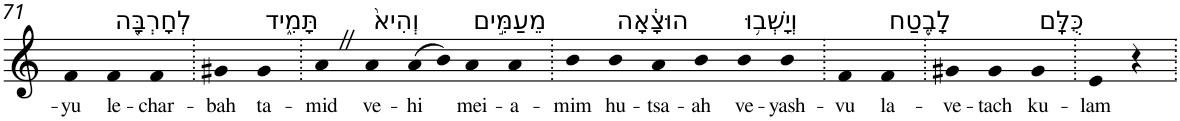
**kern	**text
*part1	*part1
*staff1	*staff1
*I"Piano	*
*I'Pno	*
!!LO:PB:g=z
*clefG2	*
*k[]	*
=71	=71
!	!LO:LY:b
4f	-yu
!LO:TX:a:t=לְחָרְבָּ֖ה	!
!	!LO:LY:b
4f	le-
!	!LO:LY:b
4f	-char-
=72.	=72.
!	!LO:LY:b
4g#X	-bah
!LO:TX:a:t=תָּמִ֑יד	!
!	!LO:LY:b
4g#	ta-
=73.	=73.
!	!LO:LY:b
4aZ	-mid
!LO:TX:a:t=וְהִיא֙	!
!	!LO:LY:b
4a	ve-
!	!LO:LY:b
(>8a	-hi
8b)	.
!LO:TX:a:t=מֵעַמִּ֣ים	!
!	!LO:LY:b
4a	mei-
!	!LO:LY:b
4a	-a-
=74.	=74.
!	!LO:LY:b
4b	-mim
!LO:TX:a:t=הוּצָ֔אָה	!
!	!LO:LY:b
4b	hu-
!	!LO:LY:b
4a	-tsa-
!	!LO:LY:b
4b	-ah
!LO:TX:a:t=וְיָשְׁב֥וּ	!
!	!LO:LY:b
4b	ve-
!	!LO:LY:b
4b	-yash-
=75.	=75.
!	!LO:LY:b
4f	-vu
!LO:TX:a:t=לָבֶ֖טַח	!
!	!LO:LY:b
4f	la-
=76.	=76.
!	!LO:LY:b
4g#X	-ve-
!	!LO:LY:b
4g#	-tach
!LO:TX:a:t=כֻּלָּֽם	!
!	!LO:LY:b
4g#	ku-
=77.	=77.
!	!LO:LY:b
4e	-lam
4r	.
=.	=.
*-	*-
